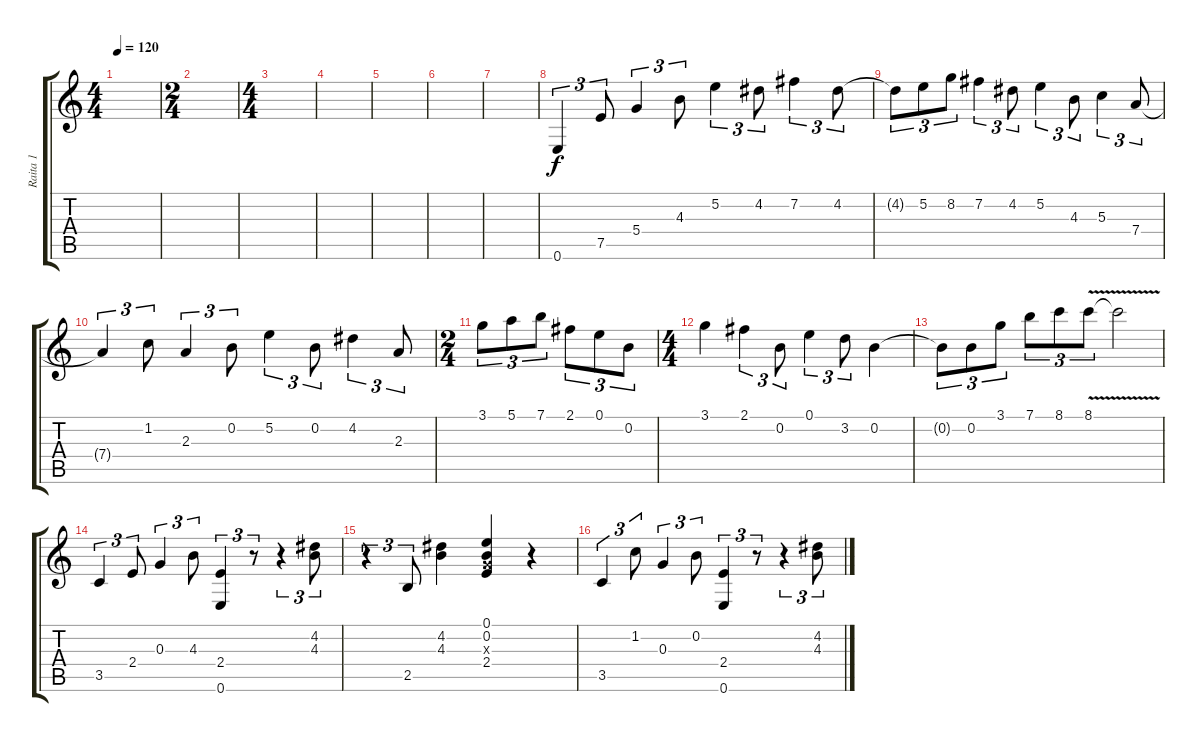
\track ("Raita 1" "Raita 1") {instrument electricguitarjazz}
\staff {score tabs}
\tuning (E4 B3 G3 D3 A2 E2) {hide}
\ts (4 4)
\tempo 120
\clef g2
\ks c
|
\ts (2 4)
|
\ts (4 4)
|
|
|
|
|
0.6.4{tu (3 2)} 7.5.8{tu (3 2)} 5.4.4{tu (3 2)} 4.3.8{tu (3 2)} 5.2.4{tu (3 2)} 4.2.8{tu (3 2)} 7.2.4{tu (3 2)} 4.2.8{tu (3 2)} |
4.2{t}.8{tu (3 2)} 5.2.8{tu (3 2)} 8.2.8{tu (3 2)} 7.2.4{tu (3 2)} 4.2.8{tu (3 2)} 5.2.4{tu (3 2)} 4.3.8{tu (3 2)} 5.3.4{tu (3 2)} 7.4.8{tu (3 2)} |
7.4{t}.4{tu (3 2)} 1.2.8{tu (3 2)} 2.3.4{tu (3 2)} 0.2.8{tu (3 2)} 5.2.4{tu (3 2)} 0.2.8{tu (3 2)} 4.2.4{tu (3 2)} 2.3.8{tu (3 2)} |
\ts (2 4)
3.1.8{tu (3 2)} 5.1.8{tu (3 2)} 7.1.8{tu (3 2)} 2.1.8{tu (3 2)} 0.1.8{tu (3 2)} 0.2.8{tu (3 2)} |
\ts (4 4)
3.1.4 2.1.4{tu (3 2)} 0.2.8{tu (3 2)} 0.1.4{tu (3 2)} 3.2.8{tu (3 2)} 0.2.4 |
0.2{t}.8{tu (3 2)} 0.2.8{tu (3 2)} 3.1.8{tu (3 2)} 7.1.8{tu (3 2)} 8.1.8{tu (3 2)} 8.1{v}.8{tu (3 2)} 8.1{t}.2 |
3.5.4{tu (3 2)} 2.4.8{tu (3 2)} 0.3.4{tu (3 2)} 4.3.8{tu (3 2)} (2.4 0.6).4{tu (3 2)} r.8{tu (3 2)} r.4{tu (3 2)} (4.2 4.3).8{tu (3 2)} |
r.4{tu (3 2)} 2.5.8{tu (3 2)} (4.2 4.3).4 (0.1 0.2 0.3{x} 2.4).4 r.4 |
3.5.4{tu (3 2)} 1.2.8{tu (3 2)} 0.3.4{tu (3 2)} 0.2.8{tu (3 2)} (2.4 0.6).4{tu (3 2)} r.8{tu (3 2)} r.4{tu (3 2)} (4.2 4.3).8{tu (3 2)}
